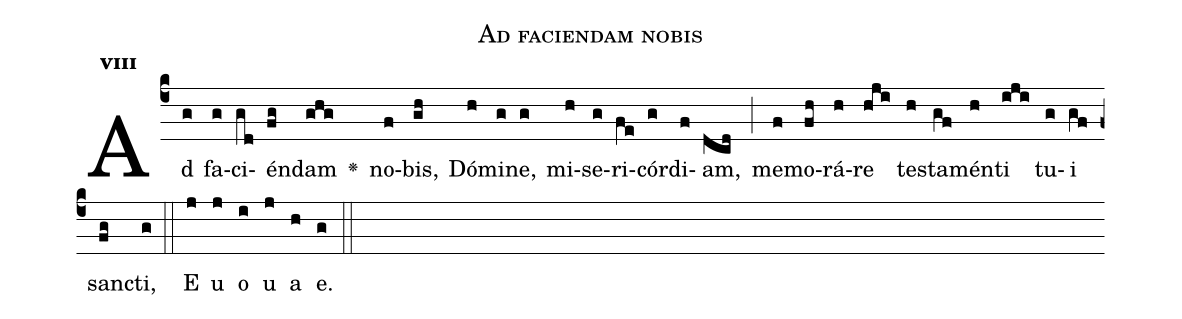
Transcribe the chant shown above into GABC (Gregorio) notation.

name:Ad faciendam nobis;
office-part:Antiphona;
mode:8;
%%
initial-style: 1;
name: Ad faciendam nobis;
book: CAO 1240;
occasion: Psalterium Hebdomada II Dominica;
office-part: Laudes Ant E;
user-notes:;
commentary: ;
annotation: 8g;
centering-scheme: english;
fontsize: 12;
font: OFLSortsMillGoudy;
height: 11;
width: 4.5;
%%
(c4)Ad(g) fa(g)ci(gd)én(fg)dam(ghg) <v>\greheightstar</v>() no(f)bis,(gh) Dó(h)mi(g)ne,(g) mi(h)se(g)ri(fe)cór(g)di(f)am,(dcd) (;) me(f)mo(fh)rá(h)re(hji) te(h)sta(gf)mén(h)ti(iji) tu(g)i(gf) san(fg)cti,(g) (::)
E(j) u(j) o(i) u(j) a(h) e.(g) (::)
